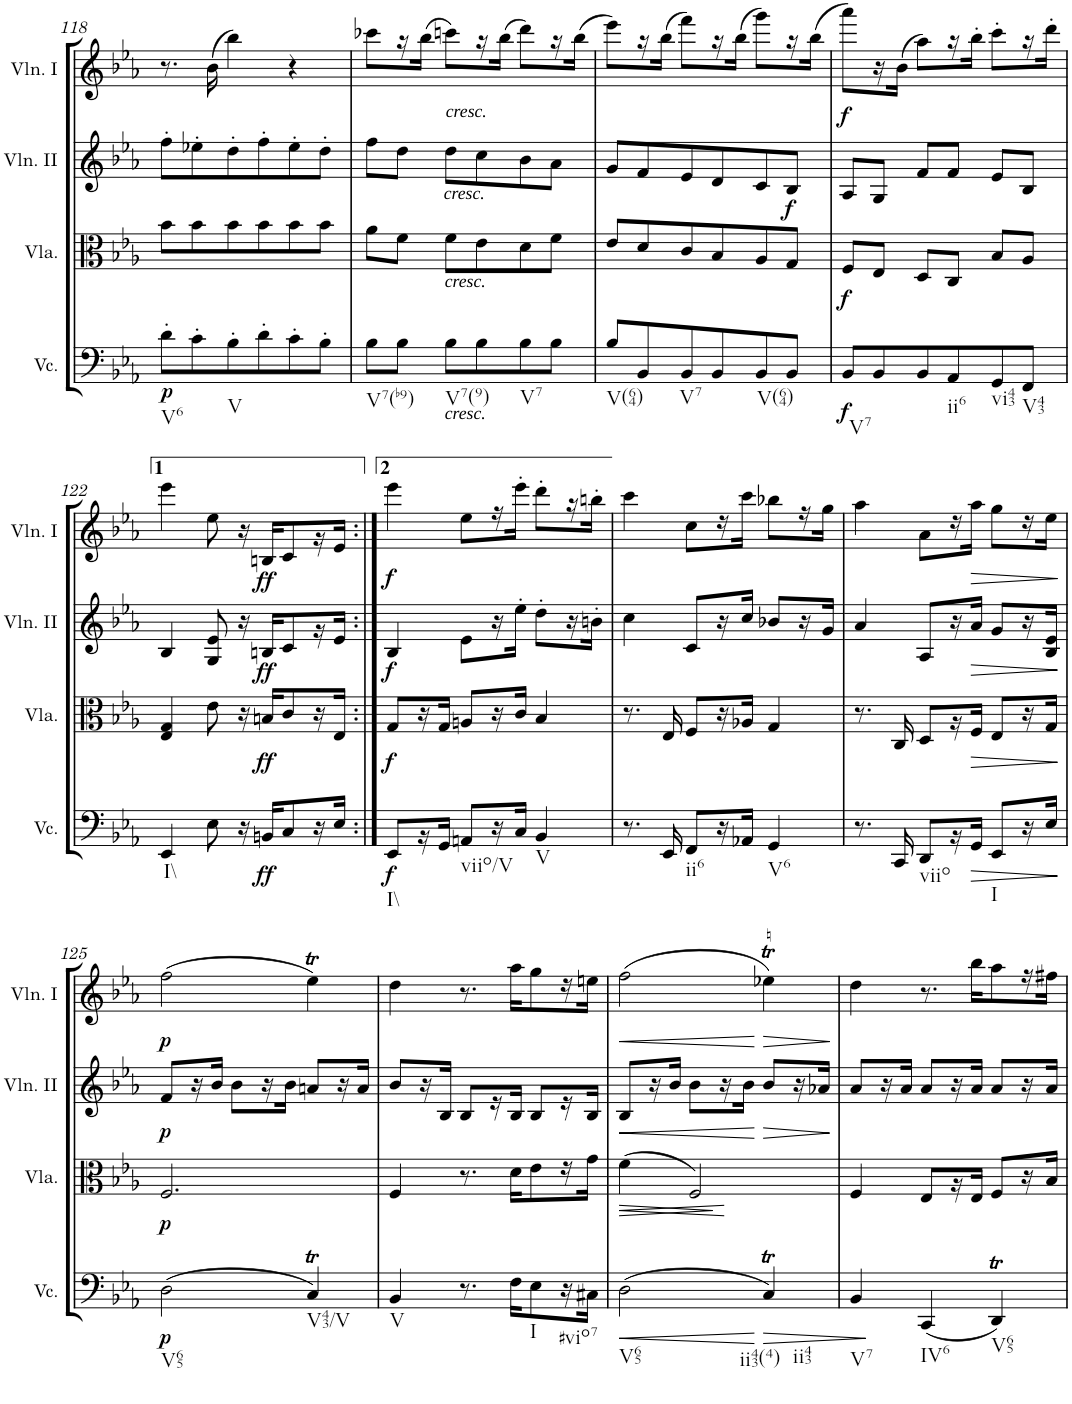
**kern	**dynam	**kern	**dynam	**kern	**dynam	**kern	**dynam
*part4	*part4	*part3	*part3	*part2	*part2	*part1	*part1
*staff4	*staff4	*staff3	*staff3	*staff2	*staff2	*staff1	*staff1
*I"Violoncello	*	*I"Viola	*	*I"Violin II	*	*I"Violin I	*
*I'Vc.	*	*I'Vla.	*	*I'Vln. II	*	*I'Vln. I	*
!!LO:PB:g=z
*clefF4	*	*clefC3	*	*clefG2	*	*clefG2	*
*k[b-e-a-]	*	*k[b-e-a-]	*	*k[b-e-a-]	*	*k[b-e-a-]	*
*E-:	*	*E-:	*	*E-:	*	*E-:	*
*M3/4	*	*M3/4	*	*M3/4	*	*M3/4	*
=118	=118	=118	=118	=118	=118	=118	=118
!LO:TX:b:t=V6	!	!	!	!	!	!	!
!	!LO:DY:b	!	!	!	!	!	!
8d'\L	p	8b-\L	.	8ff'\L	.	8.r	.
8c'\	.	8b-\	.	8ee-X'\	.	.	.
.	.	.	.	.	.	(16b-\	.
!LO:TX:b:t=V	!	!	!	!	!	!	!
8B-'\	.	8b-\	.	8dd'\	.	4bb-\)	.
8d'\	.	8b-\	.	8ff'\	.	.	.
8c'\	.	8b-\	.	8ee-'\	.	4r	.
8B-'\J	.	8b-\J	.	8dd'\J	.	.	.
=119	=119	=119	=119	=119	=119	=119	=119
!LO:TX:b:t=V7(b9)	!	!	!	!	!	!	!
8B-\L	.	8a-\L	.	8ff\L	.	8ccc-X\L	.
8B-\J	.	8f\J	.	8dd\J	.	16r	.
.	.	.	.	.	.	(16bb-\JJ	.
!	!	!	!	!	!	!LO:TX:b:i:t=cresc.	!
!	!	!	!	!LO:TX:b:i:t=cresc.	!	!	!
!	!	!LO:TX:b:i:t=cresc.	!	!	!	!	!
!LO:TX:b:i:t=cresc.	!	!	!	!	!	!	!
!LO:TX:b:t=V7(9)	!	!	!	!	!	!	!
8B-\L	.	8f\L	.	8dd\L	.	8cccn\L)	.
8B-\	.	8e-\	.	8cc\	.	16r	.
.	.	.	.	.	.	(16bb-\JJ	.
!LO:TX:b:t=V7	!	!	!	!	!	!	!
8B-\	.	8d\	.	8b-\	.	8ddd\L)	.
8B-\J	.	8f\J	.	8a-\J	.	16r	.
.	.	.	.	.	.	(16bb-\JJ	.
=120	=120	=120	=120	=120	=120	=120	=120
!LO:TX:b:t=V(64)	!	!	!	!	!	!	!
8B-/L	.	8e-/L	.	8g/L	.	8eee-\L)	.
8BB-/	.	8d/	.	8f/	.	16r	.
.	.	.	.	.	.	(16bb-\JJ	.
!LO:TX:b:t=V7	!	!	!	!	!	!	!
8BB-/	.	8c/	.	8e-/	.	8fff\L)	.
8BB-/	.	8B-/	.	8d/	.	16r	.
.	.	.	.	.	.	(16bb-\JJ	.
!LO:TX:b:t=V(64)	!	!	!	!	!	!	!
8BB-/	.	8A-/	.	8c/	.	8ggg\L)	.
!	!	!	!	!	!LO:DY:b	!	!
8BB-/J	.	8G/J	.	8B-/J	f	16r	.
.	.	.	.	.	.	(16bb-\JJ	.
=121	=121	=121	=121	=121	=121	=121	=121
!LO:TX:b:t=V7	!	!	!	!	!	!	!
!	!LO:DY:b	!	!LO:DY:b	!	!	!	!LO:DY:b
8BB-/L	f	8F/L	f	8A-/L	.	8aaa-\L)	f
8BB-/	.	8E-/J	.	8G/J	.	16r	.
.	.	.	.	.	.	(16b-\JJ	.
8BB-/	.	8D/L	.	8f/L	.	8aa-\L)	.
!LO:TX:b:t=ii6	!	!	!	!	!	!	!
8AA-/	.	8C/J	.	8f/J	.	16r	.
.	.	.	.	.	.	16bb-'\JJ	.
!LO:TX:b:t=vi43	!	!	!	!	!	!	!
8GG/	.	8B-/L	.	8e-/L	.	8ccc'\L	.
!LO:TX:b:t=V43	!	!	!	!	!	!	!
8FF/J	.	8A-/J	.	8B-/J	.	16r	.
.	.	.	.	.	.	16ddd'\JJ	.
!!LO:LB:g=z
=122	=122	=122	=122	=122	=122	=122	=122
!LO:TX:b:t=I\\	!	!	!	!	!	!	!
4EE-/	.	4E-/ 4G/	.	4B-/	.	4eee-\	.
8E-\	.	8e-\	.	8G/ 8e-/	.	8ee-\	.
16r	.	16r	.	16r	.	16r	.
!	!LO:DY:b	!	!LO:DY:b	!	!LO:DY:b	!	!LO:DY:b
16BBn/KL	ff	16Bn/KL	ff	16Bn/KL	ff	16Bn/KL	ff
8C/	.	8c/	.	8c/	.	8c/	.
16r	.	16r	.	16r	.	16r	.
16E-/JJ	.	16E-/JJ	.	16e-/JJ	.	16e-/JJ	.
=122X2:|!	=122X2:|!	=122X2:|!	=122X2:|!	=122X2:|!	=122X2:|!	=122X2:|!	=122X2:|!
!LO:TX:b:t=I\\	!	!	!	!	!	!	!
!	!LO:DY:b	!	!LO:DY:b	!	!LO:DY:b	!	!LO:DY:b
8EE-/L	f	8G/L	f	4B-/	f	4eee-\	f
16r	.	16r	.	.	.	.	.
16GG/JJ	.	16G/JJ	.	.	.	.	.
!LO:TX:b:t=viio/V	!	!	!	!	!	!	!
8AAn/L	.	8An/L	.	8e-\L	.	8ee-\L	.
16r	.	16r	.	16r	.	16r	.
16C/JJ	.	16c/JJ	.	16ee-'\JJ	.	16eee-'\JJ	.
!LO:TX:b:t=V	!	!	!	!	!	!	!
4BB-/	.	4B-/	.	8dd'\L	.	8ddd'\L	.
.	.	.	.	16r	.	16r	.
.	.	.	.	16bn'\JJ	.	16bbn'\JJ	.
=123	=123	=123	=123	=123	=123	=123	=123
8.r	.	8.r	.	4cc\	.	4ccc\	.
16EE-/	.	16E-/	.	.	.	.	.
!LO:TX:b:t=ii6	!	!	!	!	!	!	!
8FF/L	.	8F/L	.	8c/L	.	8cc\L	.
16r	.	16r	.	16r	.	16r	.
16AA-X/JJ	.	16A-X/JJ	.	16cc/JJ	.	16ccc\JJ	.
!LO:TX:b:t=V6	!	!	!	!	!	!	!
4GG/	.	4G/	.	8b-X/L	.	8bb-X\L	.
.	.	.	.	16r	.	16r	.
.	.	.	.	16g/JJ	.	16gg\JJ	.
=124	=124	=124	=124	=124	=124	=124	=124
8.r	.	8.r	.	4a-/	.	4aa-\	.
16CC/	.	16C/	.	.	.	.	.
!LO:TX:b:t=viio	!	!	!	!	!	!	!
8DD/L	.	8D/L	.	8A-/L	.	8a-\L	.
16r	.	16r	.	16r	.	16r	.
!	!LO:HP:b	!	!LO:HP:b	!	!LO:HP:b	!	!LO:HP:b
16GG/JJ	>	16F/JJ	>	16a-/JJ	>	16aa-\JJ	>
!LO:TX:b:t=I	!	!	!	!	!	!	!
8EE-/L	.	8E-/L	.	8g/L	.	8gg\L	.
16r	.	16r	.	16r	.	16r	.
16E-/JJ	.	16G/JJ	.	16B-/ 16e-/JJ	.	16ee-\JJ	.
.	]	.	]	.	]	.	]
!!LO:LB:g=z
=125	=125	=125	=125	=125	=125	=125	=125
!LO:TX:b:t=V65	!	!	!	!	!	!	!
!	!LO:DY:b	!	!LO:DY:b	!	!LO:DY:b	!	!LO:DY:b
(2D\	p	2.F/	p	8f/L	p	(2ff\	p
.	.	.	.	16r	.	.	.
.	.	.	.	16b-/JJ	.	.	.
.	.	.	.	8b-\L	.	.	.
.	.	.	.	16r	.	.	.
.	.	.	.	16b-\JJ	.	.	.
!LO:TX:b:t=V43/V	!	!	!	!	!	!	!
4CT/)	.	.	.	8an/L	.	4ee-T\)	.
.	.	.	.	16r	.	.	.
.	.	.	.	16a/JJ	.	.	.
=126	=126	=126	=126	=126	=126	=126	=126
!LO:TX:b:t=V	!	!	!	!	!	!	!
4BB-/	.	4F/	.	8b-/L	.	4dd\	.
.	.	.	.	16r	.	.	.
.	.	.	.	16B-/JJ	.	.	.
8.r	.	8.r	.	8B-/L	.	8.r	.
.	.	.	.	16r	.	.	.
16F\KL	.	16d\KL	.	16B-/JJ	.	16aa-\KL	.
!LO:TX:b:t=I	!	!	!	!	!	!	!
8E-\	.	8e-\	.	8B-/L	.	8gg\	.
16r	.	16r	.	16r	.	16r	.
!LO:TX:b:t=#vio7	!	!	!	!	!	!	!
16C#X\JJ	.	16g\JJ	.	16B-/JJ	.	16een\JJ	.
=127	=127	=127	=127	=127	=127	=127	=127
!LO:TX:b:t=V65	!	!	!	!	!	!	!
!	!LO:HP:b	!	!LO:HP:b	!	!LO:HP:b	!	!LO:HP:b
(2D\	<	(4f\	<	8B-/L	<	(2ff\	<
.	.	.	.	16r	.	.	.
.	.	.	.	16b-/JJ	.	.	.
!	!	!	!LO:HP:n=1:b	!	!	!	!
.	.	2F/)	[ >	8b-\L	.	.	.
.	.	.	.	16r	.	.	.
.	.	.	.	16b-\JJ	.	.	.
!LO:TX:b:t=ii43(4)	!	!	!	!	!	!	!
!LO:TX:b:t=ii43	!	!	!	!	!	!	!
!	!LO:HP:n=1:b	!	!	!	!LO:HP:n=1:b	!	!LO:HP:n=1:b
4CT/)	[ >	.	.	8b-/L	[ >	4ee-XT\)	[ >
.	.	.	.	16r	.	.	.
.	.	.	.	16a-X/JJ	.	.	.
.	]	.	]	.	]	.	]
=128	=128	=128	=128	=128	=128	=128	=128
!LO:TX:b:t=V7	!	!	!	!	!	!	!
4BB-/	.	4F/	.	8a-/L	.	4dd\	.
.	.	.	.	16r	.	.	.
.	.	.	.	16a-/JJ	.	.	.
!LO:TX:b:t=IV6	!	!	!	!	!	!	!
(4CC/	.	8E-/L	.	8a-/L	.	8.r	.
.	.	16r	.	16r	.	.	.
.	.	16E-/JJ	.	16a-/JJ	.	16bb-\KL	.
!LO:TX:b:t=V65	!	!	!	!	!	!	!
4DDt/)	.	8F/L	.	8a-/L	.	8aa-\	.
.	.	16r	.	16r	.	16r	.
.	.	16B-/JJ	.	16a-/JJ	.	16ff#X\JJ	.
=	=	=	=	=	=	=	=
*-	*-	*-	*-	*-	*-	*-	*-
